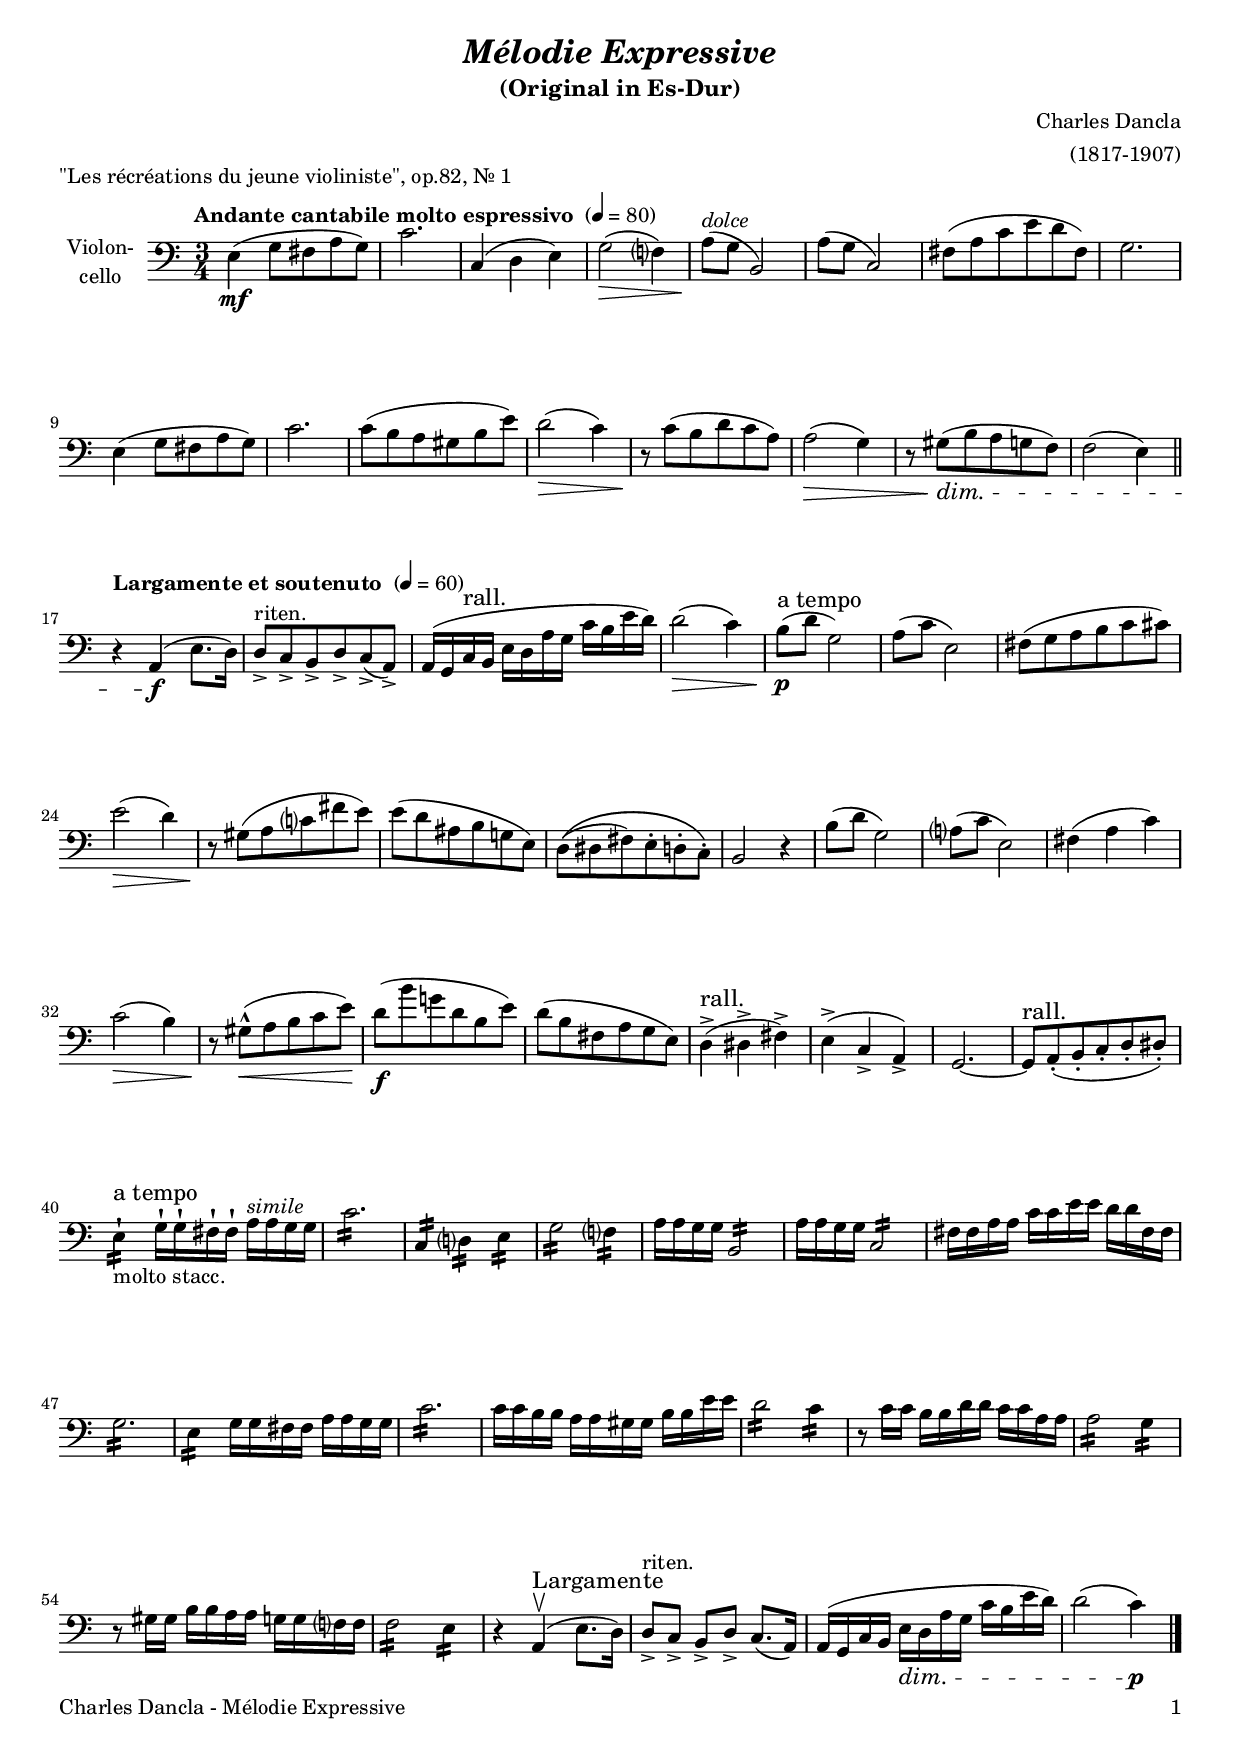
\version "2.24.3"
\include "deutsch.ly"

#(set-global-staff-size 18)

\header {
  title     = \markup \bold \italic "Mélodie Expressive"
  subtitle  = "(Original in Es-Dur)"
  composer  = "Charles Dancla"
  arranger  = "(1817-1907)"
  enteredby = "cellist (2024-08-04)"
  piece     = "\"Les récréations du jeune violiniste\", op.82, Nr. 1"
}

voiceconsts = {
  \key es \major
  \time 3/4
  \clef "bass"
%  \numericTimeSignature
  \compressEmptyMeasures
  % Set default beaming for all staves
%  \set Timing.beamExceptions = #'()
%  \set Timing.baseMoment     = #(ly:make-moment 1 4)
%  \set Timing.beatStructure  = #'(1 1 1)
}

mist = "string ensemble 1"
mivl = "violin"
miba = "cello"
mipz = "pizzicato strings"

introa = {           \tempo "Andante cantabile molto espressivo " 4=80 }
introb = { \bar "||" \tempo "Largamente et soutenuto " 4=60 }

atem = \markup { \large "a tempo" }
dolc = \markup { \italic "dolce" }
larg = \markup { \large "Largamente" }
most = \markup "molto stacc."
rall = \markup { \large "rall." }
ritn = \markup "riten."
simi = \markup \italic "simile"

va = \relative c' {
  \voiceconsts
  
  \introa
  g4(\mf b8 a c b)
  es2.
  es,4( f g)
  b2(\> as?4)
  c8(\!^\dolc b d,2)
  c'8( b es,2)

  a8( c es g f a,)
  b2.
  g4( b8 a c b)
  es2.
  es8( d c h d g)
  f2(\> es4)
  r8\! es( d f es c)
  c2(\> b4)

  r8 h(\dim d c b as)
  as2( g4)
  \introb
  r c,(\f g'8. f16)
  f8->^\ritn es-> d-> f-> es(-> c)->
  c16(b es^\rall d g f c' b es d g f)
  f2(\> es4)

  d8(\!\p^\atem f b,2)
  c8( es g,2)
  a8( b c d es e)
  g2(\> f4)
  r8\! h,( c es? a g)
  g( f cis d b! g)
  f\(( fis a) g-. f-. es\)-.
  d2 r4

  d'8( f b,2)
  c?8( es g,2)
  a4( c es)
  es2(\> d4)
  r8\! h(-^\< c d es g)\!
  f(\f d' b! f d g)
  f( d a c b g)

  f4(->^\rall fis-> a)->
  g(-> es-> c)->
  b2.~
  b8^\rall c(-. d-. es-. f-. fis)-.
  \repeat tremolo 4 g16-!_\most^\atem b-!  b-! a-! a-! c^\simi c b b
  \repeat tremolo 12 es
  \repeat tremolo 4 es, \repeat tremolo 4 f? \repeat tremolo 4 g

  \repeat tremolo 8 b \repeat tremolo 4 as?
  c c b b \repeat tremolo 8 d,
  c' c b b \repeat tremolo 8 es,
  a a c c es es g g f f a, a
  \repeat tremolo 12 b
  \repeat tremolo 4 g b b a a c c b b

  \repeat tremolo 12 es
  es es d d c c h h d d g g
  \repeat tremolo 8 f \repeat tremolo 4 es
  r8 es16 es d d f f es es c c
  \repeat tremolo 8 c \repeat tremolo 4 b
  r8 h16 h d d c c b b as? as

  \repeat tremolo 8 as \repeat tremolo 4 g
  r4 c,4(\upbow^\larg g'8. f16)
  f8->^\ritn es-> d-> f-> es8.( c16)
  c( b es d g\dim f c' b es d g f)
  f2( es4)\p \bar "|."
}


music = \new StaffGroup <<
      \new Staff {
	\set Staff.midiInstrument = \miba
	\set Staff.instrumentName = \markup \center-column { "Violon-" "cello" }
	\transpose es c { \va }
      }
>>

\book {
   \paper {
    print-page-number = ##t
    print-first-page-number = ##t
    ragged-last-bottom = ##f
    oddHeaderMarkup = \markup \null
    evenHeaderMarkup = \markup \null
    oddFooterMarkup = \markup {
      \fill-line {
        \if \should-print-page-number
        "Charles Dancla - Mélodie Expressive" \fromproperty #'page:page-number-string
      }
    }
    evenFooterMarkup = \oddFooterMarkup
  } \score {
    \music
    \layout {}
  }

  \score {
    \unfoldRepeats \music

    \midi {
      \context {
        \Score
      }
    }
  }
}
